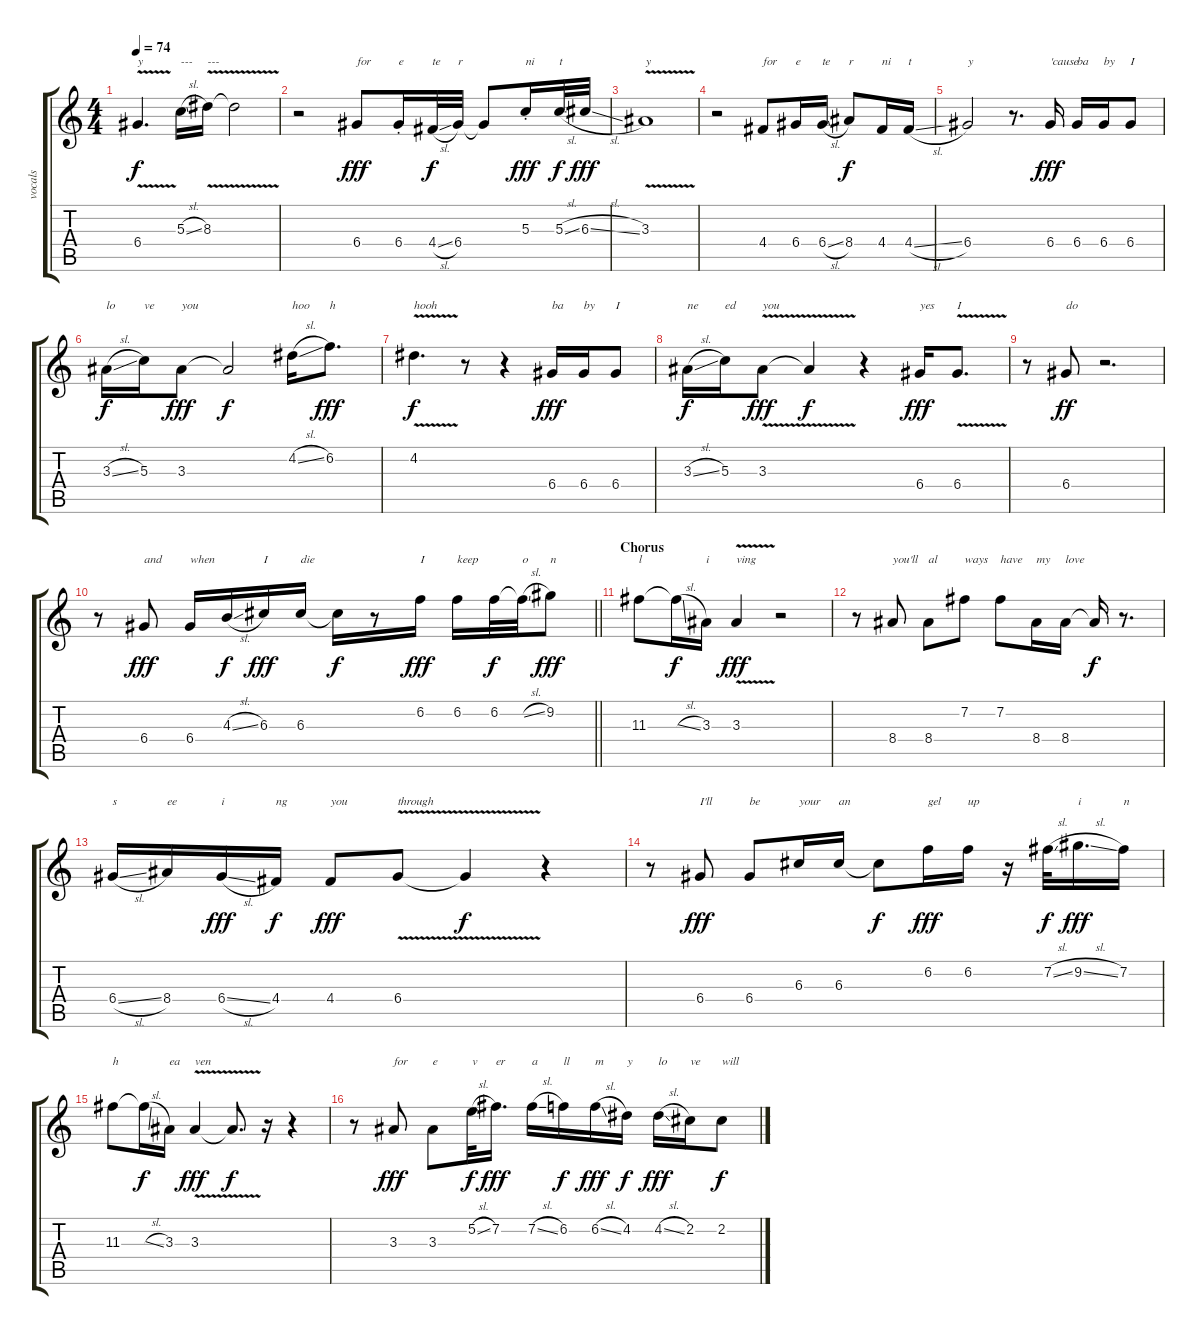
\track ("vocals" "vocals") {instrument electricguitarjazz}
\staff {score tabs}
\tuning (E4 B3 G3 D3 A2 E2) {hide}
\ts (4 4)
\tempo 74
\clef g2
\ks c
6.4{v}.4{d txt "y" dy f} 5.3{sl}.16{txt "---"} 8.3{v}.16{txt "---"} 8.3{t}.2 |
r.2 6.4.8{txt "for" dy fff} 6.4{st}.16{txt "e"} 4.4{sl}.32{txt "te" dy f} 6.4.32{txt "r"} 6.4{t}.8 5.3{st}.16{txt "ni" dy fff} 5.3{sl}.32{txt "t" dy f} 6.3{sl}.32{dy fff} |
3.3{v}.1{txt "y"} |
r.2 4.4.8{txt "for"} 6.4.16{txt "e"} 6.4{sl}.16{txt "te"} 8.4.8{txt "r" dy f} 4.4.16{txt "ni"} 4.4{sl}.16{txt "t"} |
6.4.2{txt "y"} r.8{d} 6.4.16{txt "'cause" dy fff} 6.4.16{txt "ba"} 6.4.16{txt "by"} 6.4.8{txt "I"} |
3.3{sl}.16{txt "lo" dy f} 5.3.16{txt "ve"} 3.3.8{txt "you" dy fff} 3.3{t}.2{dy f} 4.2{sl}.16{txt "hoo"} 6.2.8{d txt "h" dy fff} |
4.2{v}.4{d txt "hooh" dy f} r.8 r.4 6.4.16{txt "ba" dy fff} 6.4.16{txt "by"} 6.4.8{txt "I"} |
3.3{sl}.16{txt "ne" dy f} 5.3.16{txt "ed"} 3.3{v}.8{txt "you" dy fff} 3.3{t}.4{dy f} r.4 6.4.16{txt "yes" dy fff} 6.4{v}.8{d txt "I"} |
r.8 6.4.8{txt "do" dy ff} r.2{d} |
\barLineRight lightlight
r.8 6.4.8{txt "and" dy fff} 6.4.16{txt "when"} 4.3{sl}.16{dy f} 6.3.16{txt "I" dy fff} 6.3.16{txt "die"} 6.3{t}.16{dy f} r.8 6.2.16{txt "I" dy fff} 6.2.16{txt "keep"} 6.2.32{dy f} 6.2{sl t}.32{txt "o"} 9.2.8{txt "n" dy fff} |
\section ("" "Chorus")
11.3.8{txt "l"} 11.3{sl t}.16{dy f} 3.3.16{txt "i"} 3.3{v}.4{txt "ving" dy fff} r.2 |
r.8 8.4.8{txt "you'll"} 8.4.8{txt "al"} 7.2.8{txt "ways"} 7.2.8{txt "have"} 8.4.16{txt "my"} 8.4.16{txt "love"} 8.4{t}.16{dy f} r.8{d} |
6.4{sl}.16{txt "s"} 8.4.16{txt "ee"} 6.4{sl}.16{txt "i" dy fff} 4.4.16{txt "ng" dy f} 4.4.8{txt "you" dy fff} 6.4{v}.8{txt "through"} 6.4{t}.4{dy f} r.4 |
r.8 6.4.8{txt "I'll" dy fff} 6.4.8{txt "be"} 6.3.16{txt "your"} 6.3.16{txt "an"} 6.3{t}.8{dy f} 6.2.16{txt "gel" dy fff} 6.2.16{txt "up"} r.16 7.2{sl}.32{dy f} 9.2{sl}.16{d txt "i" dy fff} 7.2.16{txt "n"} |
11.3.8{txt "h"} 11.3{sl t}.16{dy f} 3.3.16{txt "ea"} 3.3{v}.4{txt "ven" dy fff} 3.3{t}.8{d dy f} r.16 r.4 |
r.8 3.3.8{txt "for" dy fff} 3.3.8{txt "e"} 5.2{sl}.32{txt "v" dy f} 7.2.16{d txt "er" dy fff} 7.2{sl}.16{txt "a"} 6.2.16{txt "ll" dy f} 6.2{sl}.16{txt "m" dy fff} 4.2.16{txt "y" dy f} 4.2{sl}.16{txt "lo" dy fff} 2.2.16{txt "ve"} 2.2.8{txt "will" dy f}
